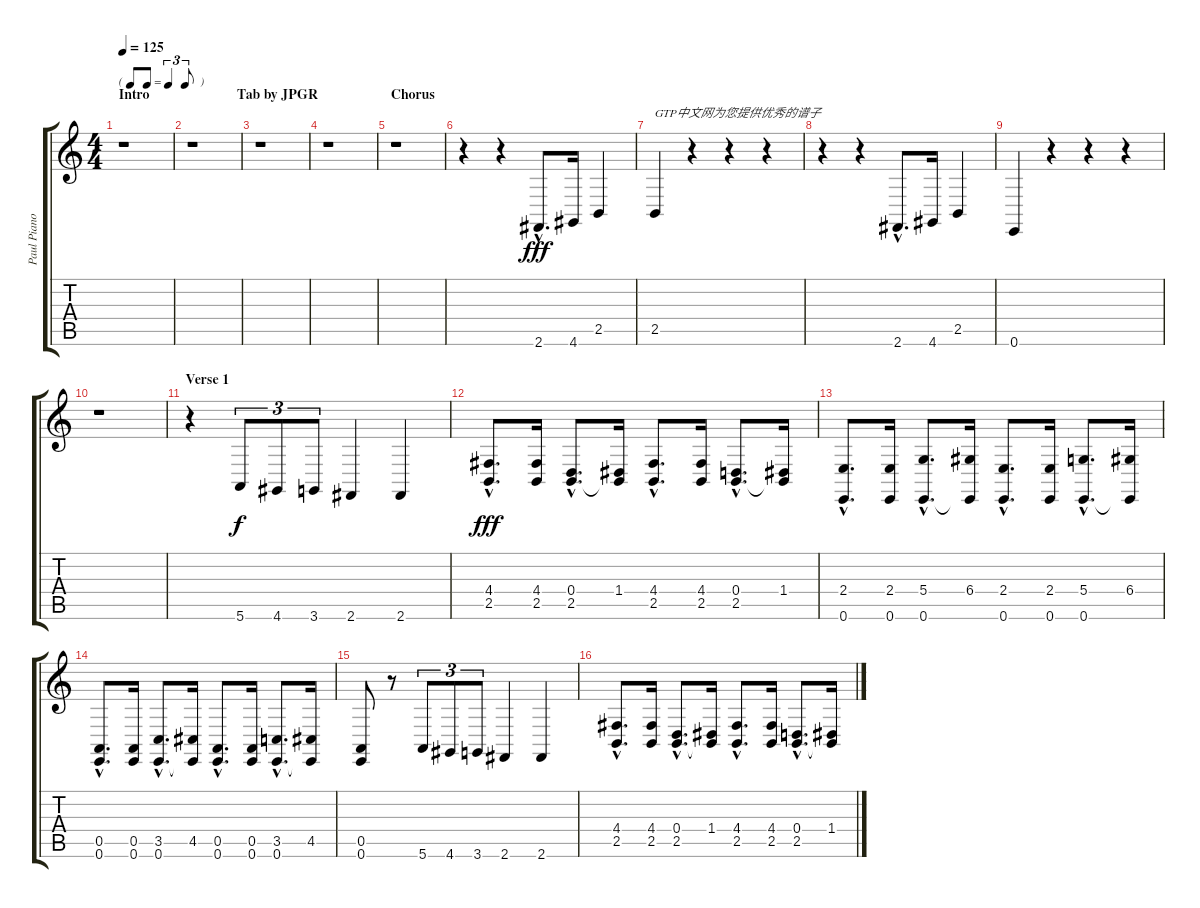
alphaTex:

\track ("Paul Piano" "Paul Piano") {instrument honkytonkpiano}
\staff {score tabs}
\tuning (E4 B3 G3 D3 A2 E2) {hide}
\ts (4 4)
\tf triplet8th
\section ("" "Intro                         Tab by JPGR")
\tempo 125
\clef g2
\ks c
r.1{dy fff instrument honkytonkpiano} |
r.1 |
r.1 |
r.1 |
\section ("" "Chorus")
r.1 |
r.4 r.4 2.6{hac}.8{d} 4.6.16 2.5.4 |
2.5.4{txt "GTP中文网为您提供优秀的谱子"} r.4 r.4 r.4 |
r.4 r.4 2.6{hac}.8{d} 4.6.16 2.5.4 |
0.6.4 r.4 r.4 r.4 |
r.1 |
\section ("" "Verse 1")
r.4 5.6.8{tu (3 2) dy f} 4.6.8{tu (3 2)} 3.6.8{tu (3 2)} 2.6.4 2.6.4 |
(4.4{hac} 2.5{hac}).8{d dy fff volume 11} (4.4 2.5).16 (0.4{hac} 2.5{hac}).8{d} (1.4 2.5{t}).16 (4.4{hac} 2.5{hac}).8{d} (4.4 2.5).16 (0.4{hac} 2.5{hac}).8{d} (1.4 2.5{t}).16 |
(2.4{hac} 0.6{hac}).8{d} (2.4 0.6).16 (5.4{hac} 0.6{hac}).8{d} (6.4 0.6{t}).16 (2.4{hac} 0.6{hac}).8{d} (2.4 0.6).16 (5.4{hac} 0.6{hac}).8{d} (6.4 0.6{t}).16 |
(0.5{hac} 0.6{hac}).8{d} (0.5 0.6).16 (3.5{hac} 0.6{hac}).8{d} (4.5 0.6{t}).16 (0.5{hac} 0.6{hac}).8{d} (0.5 0.6).16 (3.5{hac} 0.6{hac}).8{d} (4.5 0.6{t}).16 |
(0.5 0.6).8 r.8 5.6.8{tu (3 2) volume 15} 4.6.8{tu (3 2)} 3.6.8{tu (3 2)} 2.6.4 2.6.4 |
(4.4{hac} 2.5{hac}).8{d volume 11} (4.4 2.5).16 (0.4{hac} 2.5{hac}).8{d} (1.4 2.5{t}).16 (4.4{hac} 2.5{hac}).8{d} (4.4 2.5).16 (0.4{hac} 2.5{hac}).8{d} (1.4 2.5{t}).16
